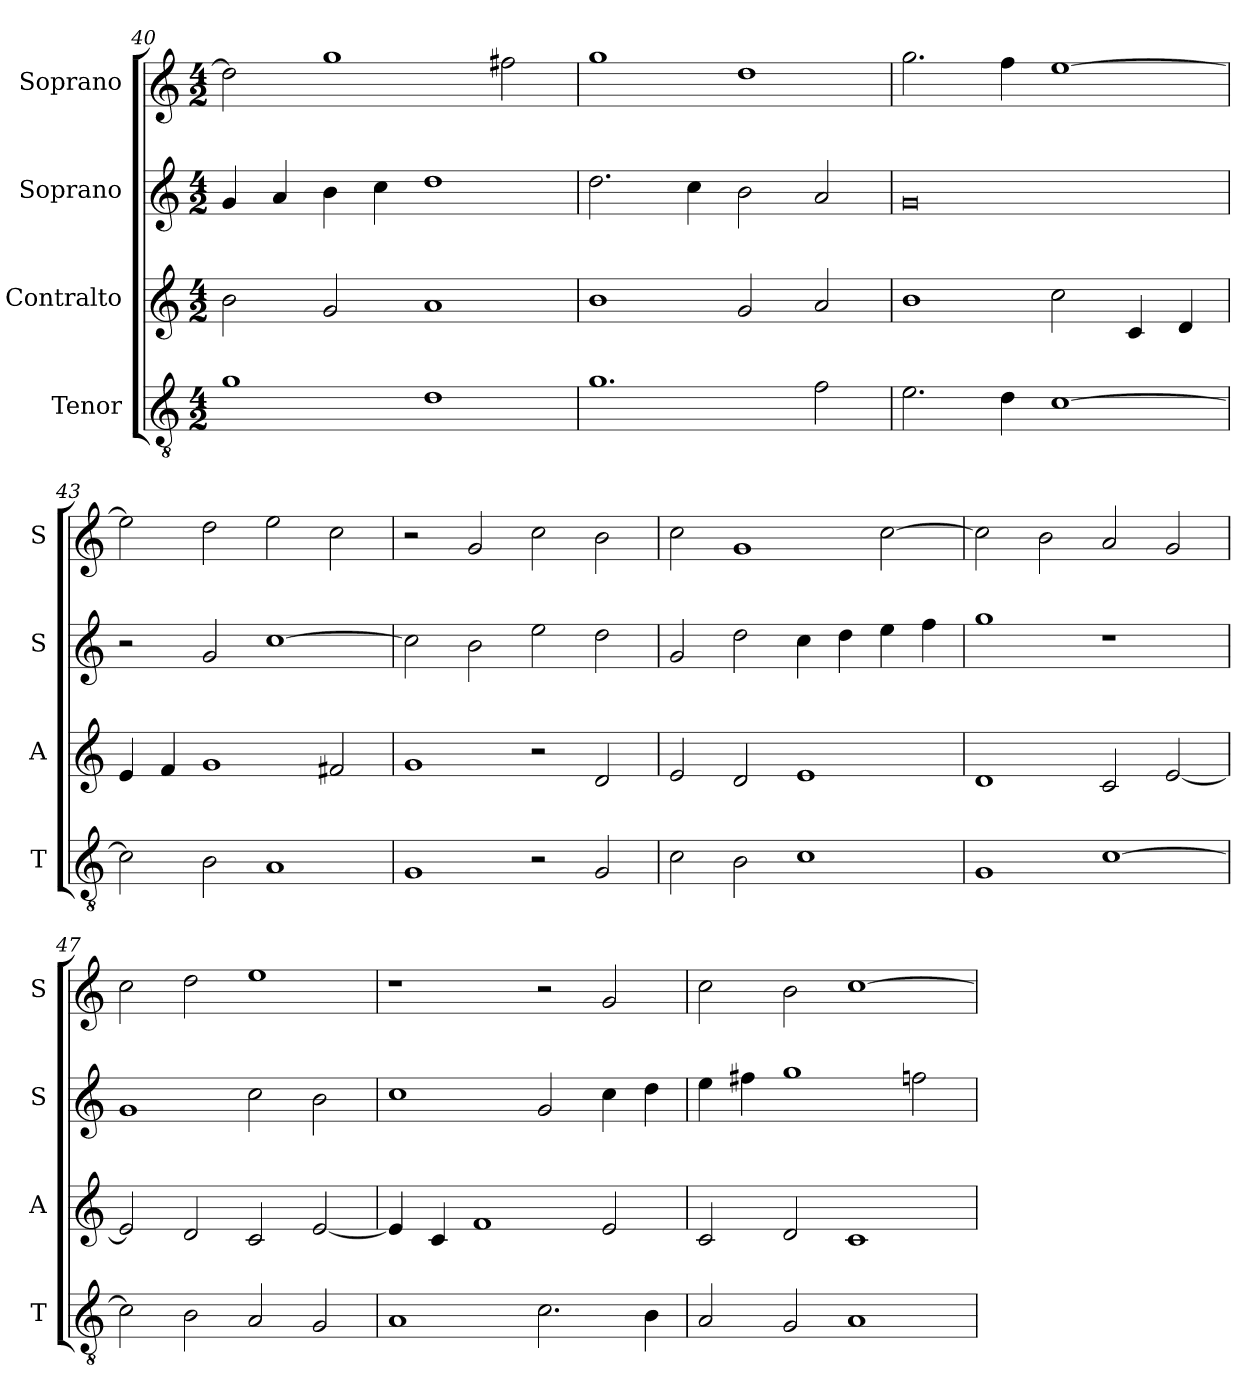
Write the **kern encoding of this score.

**kern	**kern	**kern	**kern
*part4	*part3	*part2	*part1
*staff4	*staff3	*staff2	*staff1
*I"Tenor	*I"Contralto	*I"Soprano	*I"Soprano
*I'T	*I'A	*I'S	*I'S
*clefGv2	*clefG2	*clefG2	*clefG2
*k[]	*k[]	*k[]	*k[]
*G:mix	*G:mix	*G:mix	*G:mix
*M4/2	*M4/2	*M4/2	*M4/2
=40	=40	=40	=40
1g	2b	4g	2dd]
.	.	4a	.
.	2g	4b	1gg
.	.	4cc	.
1d	1a	1dd	.
.	.	.	2ff#X
=41	=41	=41	=41
1.g	1b	2.dd	1gg
.	.	4cc	.
.	2g	2b	1dd
2f	2a	2a	.
=42	=42	=42	=42
2.e	1b	0g	2.gg
4d	.	.	4ff
[1c	2cc	.	[1ee
.	4c	.	.
.	4d	.	.
=43	=43	=43	=43
2c]	4e	2r	2ee]
.	4f	.	.
2B	1g	2g	2dd
1A	.	[1cc	2ee
.	2f#X	.	2cc
=44	=44	=44	=44
1G	1g	2cc]	2r
.	.	2b	2g
2r	2r	2ee	2cc
2G	2d	2dd	2b
=45	=45	=45	=45
2c	2e	2g	2cc
2B	2d	2dd	1g
1c	1e	4cc	.
.	.	4dd	.
.	.	4ee	[2cc
.	.	4ff	.
=46	=46	=46	=46
1G	1d	1gg	2cc]
.	.	.	2b
[1c	2c	1r	2a
.	[2e	.	2g
=47	=47	=47	=47
2c]	2e]	1g	2cc
2B	2d	.	2dd
2A	2c	2cc	1ee
2G	[2e	2b	.
=48	=48	=48	=48
1A	4e]	1cc	1r
.	4c	.	.
.	1f	.	.
2.c	.	2g	2r
.	2e	4cc	2g
4B	.	4dd	.
=49	=49	=49	=49
2A	2c	4ee	2cc
.	.	4ff#X	.
2G	2d	1gg	2b
1A	1c	.	[1cc
.	.	2ffn	.
=	=	=	=
*-	*-	*-	*-
